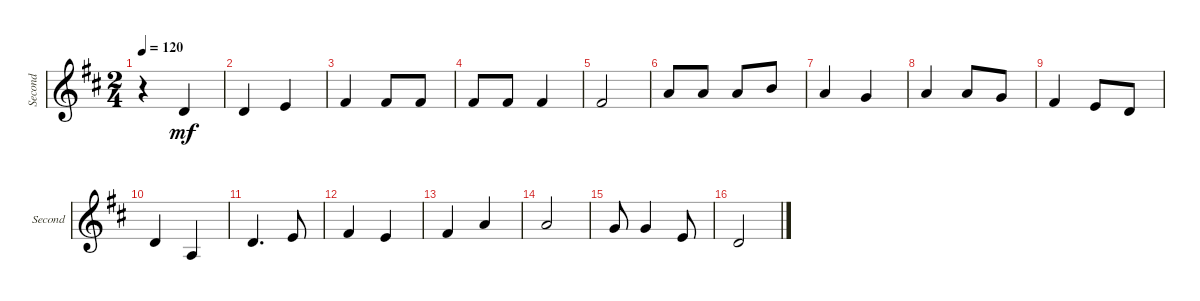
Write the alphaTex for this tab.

\defaultSystemsLayout 4
\bracketExtendMode groupsimilarinstruments
\singleTrackTrackNamePolicy allsystems
\multiTrackTrackNamePolicy allsystems
\otherSystemsTrackNameOrientation horizontal
\track ("Second" "Second") {instrument acousticguitarsteel}
\staff {score}
\tuning (E4 B3 G3 D3 A2 E2)
\ts (2 4)
\tempo 120
\clef g2
\scale
0.525292
\ks d
r.4{dy mf instrument acousticguitarsteel} 0.4.4 |
\scale
0.237354 0.4.4{lyrics (0 "") lyrics (1 "") lyrics (2 "") lyrics (3 "") lyrics (4 "")} 12.6.4{lyrics (0 "") lyrics (1 "") lyrics (2 "") lyrics (3 "") lyrics (4 "")} |
\scale
0.237354 4.4.4 4.4.8 4.4.8 |
\scale
0.333333 4.4.8 4.4.8 4.4.4 |
\scale
0.333333 4.4.2 |
\scale
0.333333 2.3.8 2.3.8 2.3.8 0.2.8 |
\scale
0.333333 2.3.4 0.3.4 |
\scale
0.333333 2.3.4 2.3.8 0.3.8 |
\scale
0.333333 4.4.4 2.4.8 0.4.8 |
\scale
0.333333 0.4.4 0.5.4 |
\scale
0.333333 0.4.4{d} 7.5.8 |
\scale
0.333333 4.4.4 7.5.4 |
\scale
0.333333 4.4.4 2.3.4 |
\scale
0.333333 7.4.2 |
\scale
0.333333 0.3.8 0.3.4 7.5.8 |
\scale
0.333333 0.4.2
